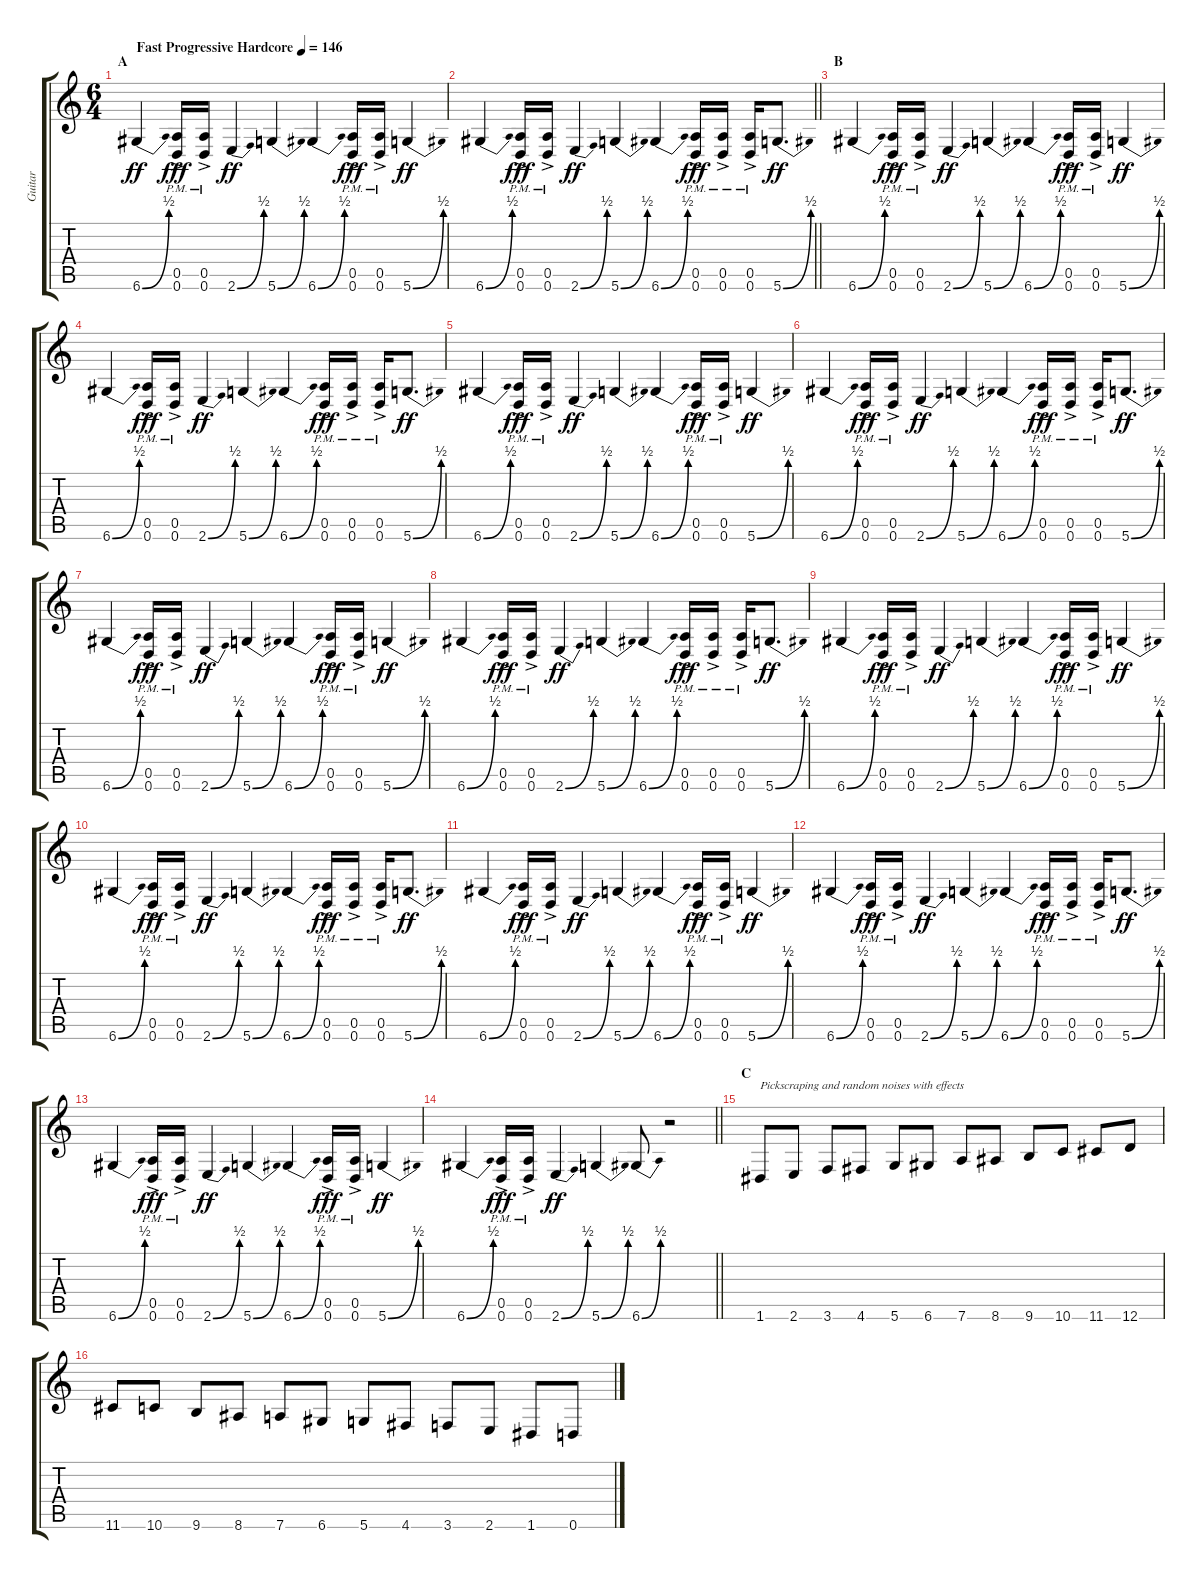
\track ("Guitar" "Guitar") {instrument distortionguitar}
\staff {score tabs}
\tuning (E4 B3 G3 D3 A2 D2) {hide}
\ts (6 4)
\section ("" "A")
\tempo (146 "Fast Progressive Hardcore")
\clef g2
\ks c
6.6{be (bend 0 0 60 2)}.4{dy ff instrument distortionguitar} (0.5{ac pm} 0.6{ac pm}).16{dy fff} (0.5{ac pm} 0.6{ac pm}).16 2.6{be (bend 0 0 60 2)}.4{dy ff} 5.6{be (bend 0 0 60 2)}.4 6.6{be (bend 0 0 60 2)}.4 (0.5{ac pm} 0.6{ac pm}).16{dy fff} (0.5{ac pm} 0.6{ac pm}).16 5.6{be (bend 0 0 60 2)}.4{dy ff} |
\barLineRight lightlight
6.6{be (bend 0 0 60 2)}.4 (0.5{ac pm} 0.6{ac pm}).16{dy fff} (0.5{ac pm} 0.6{ac pm}).16 2.6{be (bend 0 0 60 2)}.4{dy ff} 5.6{be (bend 0 0 60 2)}.4 6.6{be (bend 0 0 60 2)}.4 (0.5{ac pm} 0.6{ac pm}).16{dy fff} (0.5{ac pm} 0.6{ac pm}).16 (0.5{ac pm} 0.6{ac pm}).16 5.6{be (bend 0 0 60 2)}.8{d dy ff} |
\section ("" "B")
6.6{be (bend 0 0 60 2)}.4 (0.5{ac pm} 0.6{ac pm}).16{dy fff} (0.5{ac pm} 0.6{ac pm}).16 2.6{be (bend 0 0 60 2)}.4{dy ff} 5.6{be (bend 0 0 60 2)}.4 6.6{be (bend 0 0 60 2)}.4 (0.5{ac pm} 0.6{ac pm}).16{dy fff} (0.5{ac pm} 0.6{ac pm}).16 5.6{be (bend 0 0 60 2)}.4{dy ff} |
6.6{be (bend 0 0 60 2)}.4 (0.5{ac pm} 0.6{ac pm}).16{dy fff} (0.5{ac pm} 0.6{ac pm}).16 2.6{be (bend 0 0 60 2)}.4{dy ff} 5.6{be (bend 0 0 60 2)}.4 6.6{be (bend 0 0 60 2)}.4 (0.5{ac pm} 0.6{ac pm}).16{dy fff} (0.5{ac pm} 0.6{ac pm}).16 (0.5{ac pm} 0.6{ac pm}).16 5.6{be (bend 0 0 60 2)}.8{d dy ff} |
6.6{be (bend 0 0 60 2)}.4 (0.5{ac pm} 0.6{ac pm}).16{dy fff} (0.5{ac pm} 0.6{ac pm}).16 2.6{be (bend 0 0 60 2)}.4{dy ff} 5.6{be (bend 0 0 60 2)}.4 6.6{be (bend 0 0 60 2)}.4 (0.5{ac pm} 0.6{ac pm}).16{dy fff} (0.5{ac pm} 0.6{ac pm}).16 5.6{be (bend 0 0 60 2)}.4{dy ff} |
6.6{be (bend 0 0 60 2)}.4 (0.5{ac pm} 0.6{ac pm}).16{dy fff} (0.5{ac pm} 0.6{ac pm}).16 2.6{be (bend 0 0 60 2)}.4{dy ff} 5.6{be (bend 0 0 60 2)}.4 6.6{be (bend 0 0 60 2)}.4 (0.5{ac pm} 0.6{ac pm}).16{dy fff} (0.5{ac pm} 0.6{ac pm}).16 (0.5{ac pm} 0.6{ac pm}).16 5.6{be (bend 0 0 60 2)}.8{d dy ff} |
6.6{be (bend 0 0 60 2)}.4 (0.5{ac pm} 0.6{ac pm}).16{dy fff} (0.5{ac pm} 0.6{ac pm}).16 2.6{be (bend 0 0 60 2)}.4{dy ff} 5.6{be (bend 0 0 60 2)}.4 6.6{be (bend 0 0 60 2)}.4 (0.5{ac pm} 0.6{ac pm}).16{dy fff} (0.5{ac pm} 0.6{ac pm}).16 5.6{be (bend 0 0 60 2)}.4{dy ff} |
6.6{be (bend 0 0 60 2)}.4 (0.5{ac pm} 0.6{ac pm}).16{dy fff} (0.5{ac pm} 0.6{ac pm}).16 2.6{be (bend 0 0 60 2)}.4{dy ff} 5.6{be (bend 0 0 60 2)}.4 6.6{be (bend 0 0 60 2)}.4 (0.5{ac pm} 0.6{ac pm}).16{dy fff} (0.5{ac pm} 0.6{ac pm}).16 (0.5{ac pm} 0.6{ac pm}).16 5.6{be (bend 0 0 60 2)}.8{d dy ff} |
6.6{be (bend 0 0 60 2)}.4 (0.5{ac pm} 0.6{ac pm}).16{dy fff} (0.5{ac pm} 0.6{ac pm}).16 2.6{be (bend 0 0 60 2)}.4{dy ff} 5.6{be (bend 0 0 60 2)}.4 6.6{be (bend 0 0 60 2)}.4 (0.5{ac pm} 0.6{ac pm}).16{dy fff} (0.5{ac pm} 0.6{ac pm}).16 5.6{be (bend 0 0 60 2)}.4{dy ff} |
6.6{be (bend 0 0 60 2)}.4 (0.5{ac pm} 0.6{ac pm}).16{dy fff} (0.5{ac pm} 0.6{ac pm}).16 2.6{be (bend 0 0 60 2)}.4{dy ff} 5.6{be (bend 0 0 60 2)}.4 6.6{be (bend 0 0 60 2)}.4 (0.5{ac pm} 0.6{ac pm}).16{dy fff} (0.5{ac pm} 0.6{ac pm}).16 (0.5{ac pm} 0.6{ac pm}).16 5.6{be (bend 0 0 60 2)}.8{d dy ff} |
6.6{be (bend 0 0 60 2)}.4 (0.5{ac pm} 0.6{ac pm}).16{dy fff} (0.5{ac pm} 0.6{ac pm}).16 2.6{be (bend 0 0 60 2)}.4{dy ff} 5.6{be (bend 0 0 60 2)}.4 6.6{be (bend 0 0 60 2)}.4 (0.5{ac pm} 0.6{ac pm}).16{dy fff} (0.5{ac pm} 0.6{ac pm}).16 5.6{be (bend 0 0 60 2)}.4{dy ff} |
6.6{be (bend 0 0 60 2)}.4 (0.5{ac pm} 0.6{ac pm}).16{dy fff} (0.5{ac pm} 0.6{ac pm}).16 2.6{be (bend 0 0 60 2)}.4{dy ff} 5.6{be (bend 0 0 60 2)}.4 6.6{be (bend 0 0 60 2)}.4 (0.5{ac pm} 0.6{ac pm}).16{dy fff} (0.5{ac pm} 0.6{ac pm}).16 (0.5{ac pm} 0.6{ac pm}).16 5.6{be (bend 0 0 60 2)}.8{d dy ff} |
6.6{be (bend 0 0 60 2)}.4 (0.5{ac pm} 0.6{ac pm}).16{dy fff} (0.5{ac pm} 0.6{ac pm}).16 2.6{be (bend 0 0 60 2)}.4{dy ff} 5.6{be (bend 0 0 60 2)}.4 6.6{be (bend 0 0 60 2)}.4 (0.5{ac pm} 0.6{ac pm}).16{dy fff} (0.5{ac pm} 0.6{ac pm}).16 5.6{be (bend 0 0 60 2)}.4{dy ff} |
\barLineRight lightlight
6.6{be (bend 0 0 60 2)}.4 (0.5{ac pm} 0.6{ac pm}).16{dy fff} (0.5{ac pm} 0.6{ac pm}).16 2.6{be (bend 0 0 60 2)}.4{dy ff} 5.6{be (bend 0 0 60 2)}.4 6.6{be (bend 0 0 60 2)}.8 r.2 |
\section ("" "C")
1.6.8{txt "Pickscraping and random noises with effects" balance 8 instrument guitarfretnoise} 2.6.8 3.6.8 4.6.8 5.6.8 6.6.8 7.6.8 8.6.8 9.6.8 10.6.8 11.6.8 12.6.8 |
11.6.8 10.6.8 9.6.8 8.6.8 7.6.8 6.6.8 5.6.8 4.6.8 3.6.8 2.6.8 1.6.8 0.6.8
